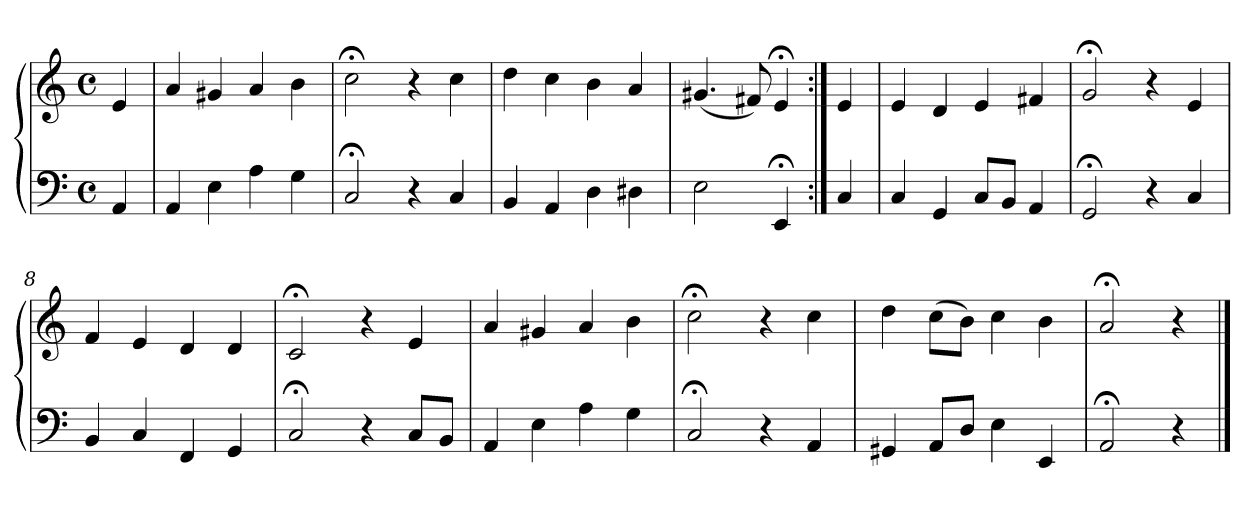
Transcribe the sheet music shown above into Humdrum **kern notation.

**kern	**kern
*part1	*part1
*staff2	*staff1
*clefF4	*clefG2
*M4/4	*M4/4
*met(c)	*met(c)
=	=
4AA	4e
=1	=1
4AA	4a
4E	4g#X
4A	4a
4G	4b
=2	=2
2C;<	2cc;<
4r	4r
4C	4cc
=3	=3
4BB	4dd
4AA	4cc
4D	4b
4D#X	4a
=4	=4
2E	(4.g#X
.	8f#X)
4EE;<	4e;<
=5:|!	=5:|!
4C	4e
=6	=6
4C	4e
4GG	4d
8CL	4e
8BBJ	.
4AA	4f#X
=7	=7
2GG;<	2g;<
4r	4r
4C	4e
!!LO:LB:g=z
=8	=8
4BB	4f
4C	4e
4FF	4d
4GG	4d
=9	=9
2C;<	2c;<
4r	4r
8CL	4e
8BBJ	.
=10	=10
4AA	4a
4E	4g#X
4A	4a
4G	4b
=11	=11
2C;<	2cc;<
4r	4r
4AA	4cc
=12	=12
4GG#X	4dd
8AAL	(8ccL
8DJ	8bJ)
4E	4cc
4EE	4b
=13	=13
2AA;<	2a;<
4r	4r
==	==
*-	*-
